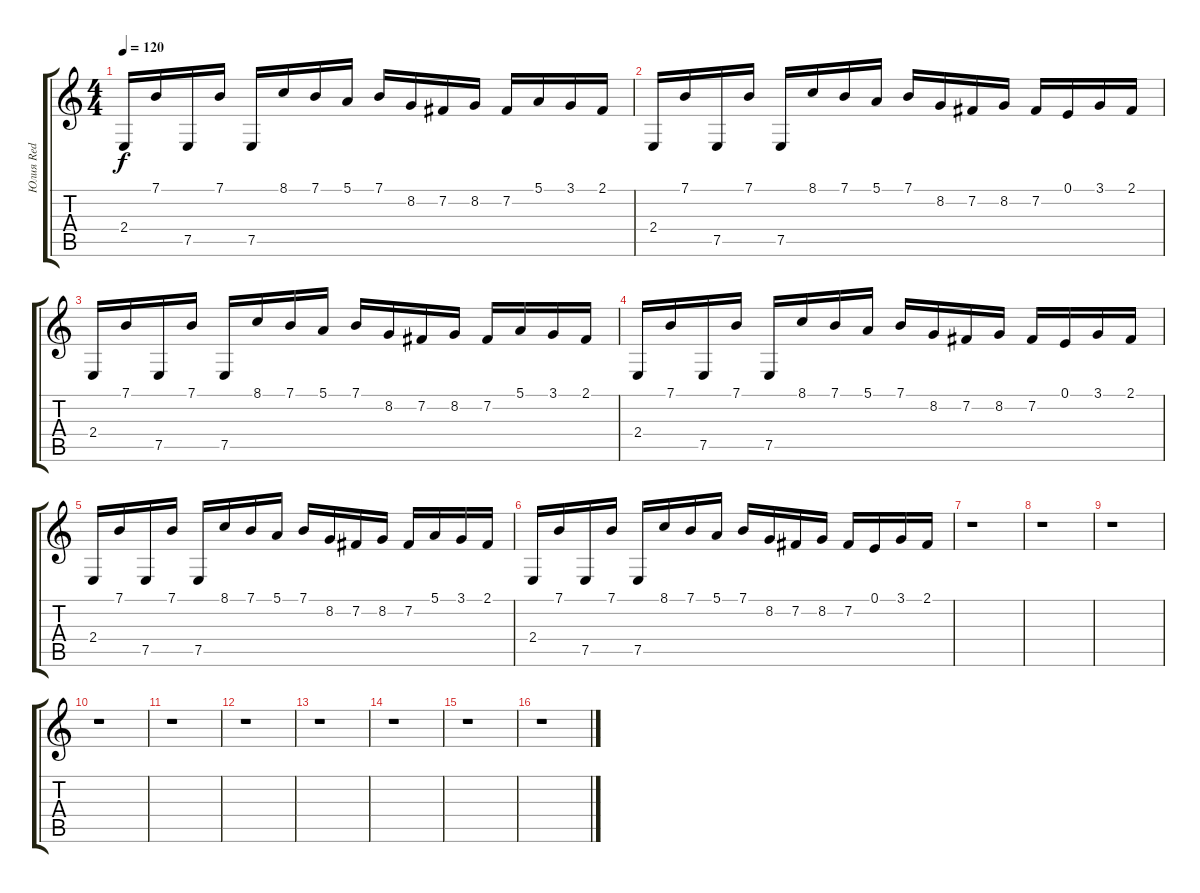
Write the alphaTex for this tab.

\track ("Юлия Red" "Юлия Red") {instrument drawbarorgan}
\staff {score tabs}
\tuning (E4 B3 G3 D3 A2 E2) {hide}
\ts (4 4)
\tempo 120
\clef g2
\ks c
2.4.16{dy f} 7.1.16 7.5.16 7.1.16 7.5.16 8.1.16 7.1.16 5.1.16 7.1.16 8.2.16 7.2.16 8.2.16 7.2.16 5.1.16 3.1.16 2.1.16 |
2.4.16 7.1.16 7.5.16 7.1.16 7.5.16 8.1.16 7.1.16 5.1.16 7.1.16 8.2.16 7.2.16 8.2.16 7.2.16 0.1.16 3.1.16 2.1.16 |
2.4.16 7.1.16 7.5.16 7.1.16 7.5.16 8.1.16 7.1.16 5.1.16 7.1.16 8.2.16 7.2.16 8.2.16 7.2.16 5.1.16 3.1.16 2.1.16 |
2.4.16 7.1.16 7.5.16 7.1.16 7.5.16 8.1.16 7.1.16 5.1.16 7.1.16 8.2.16 7.2.16 8.2.16 7.2.16 0.1.16 3.1.16 2.1.16 |
2.4.16 7.1.16 7.5.16 7.1.16 7.5.16 8.1.16 7.1.16 5.1.16 7.1.16 8.2.16 7.2.16 8.2.16 7.2.16 5.1.16 3.1.16 2.1.16 |
2.4.16 7.1.16 7.5.16 7.1.16 7.5.16 8.1.16 7.1.16 5.1.16 7.1.16 8.2.16 7.2.16 8.2.16 7.2.16 0.1.16 3.1.16 2.1.16 |
r.1 |
r.1 |
r.1 |
r.1 |
r.1 |
r.1 |
r.1 |
r.1 |
r.1 |
r.1
